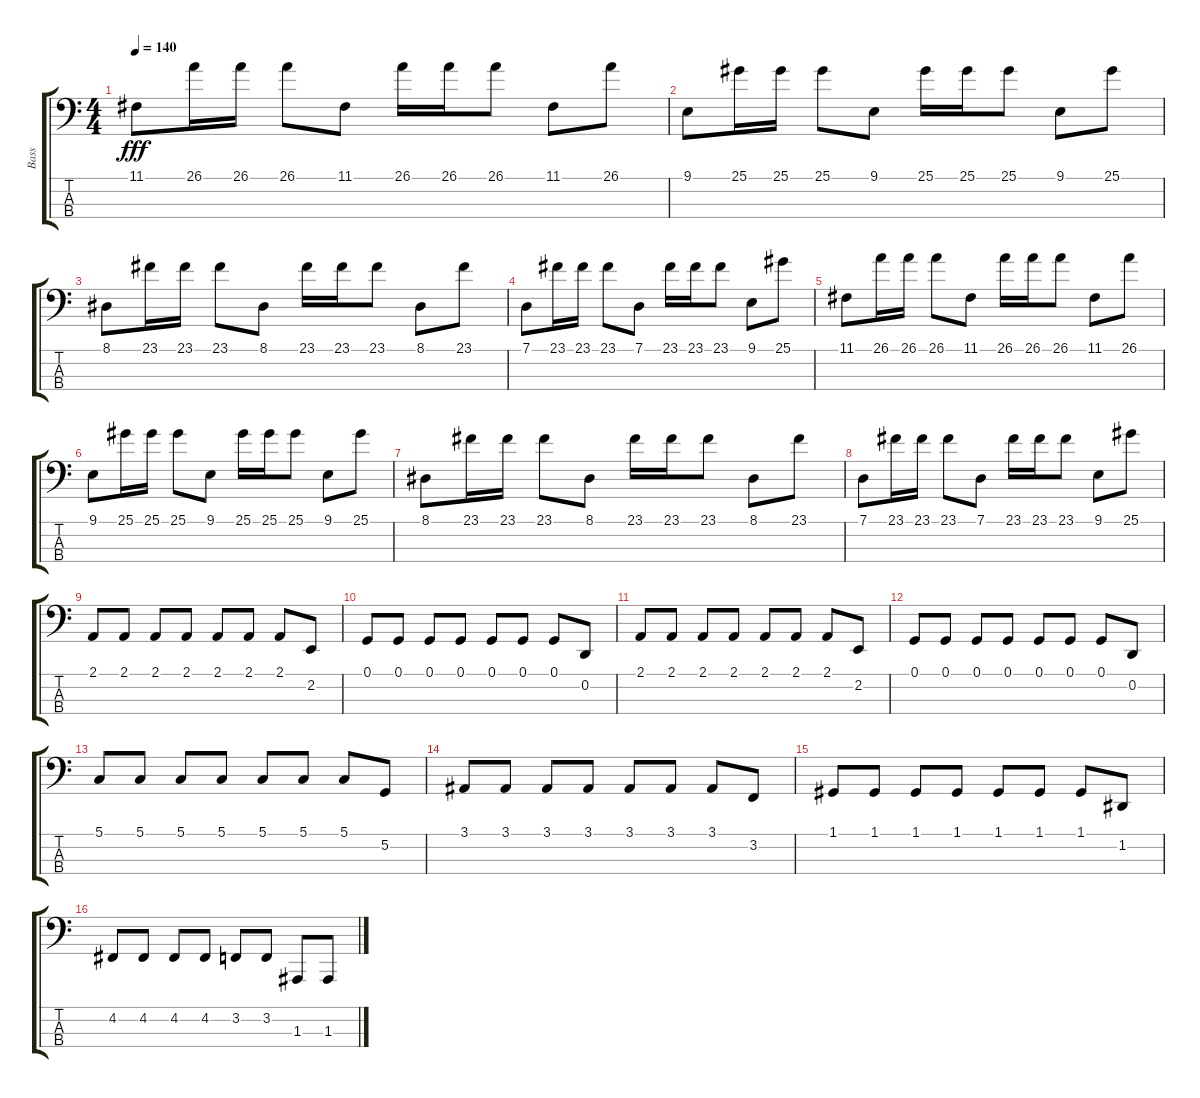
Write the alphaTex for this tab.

\track ("Bass" "Bass") {instrument electricpiano1}
\staff {score tabs}
\tuning (G2 D2 A1 E1) {hide}
\ts (4 4)
\tempo 140
\clef f4
\ks c
11.1.8{dy fff} 26.1.16 26.1.16 26.1.8 11.1.8 26.1.16 26.1.16 26.1.8 11.1.8 26.1.8 |
9.1.8 25.1.16 25.1.16 25.1.8 9.1.8 25.1.16 25.1.16 25.1.8 9.1.8 25.1.8 |
8.1.8 23.1.16 23.1.16 23.1.8 8.1.8 23.1.16 23.1.16 23.1.8 8.1.8 23.1.8 |
7.1.8 23.1.16 23.1.16 23.1.8 7.1.8 23.1.16 23.1.16 23.1.8 9.1.8 25.1.8 |
11.1.8 26.1.16 26.1.16 26.1.8 11.1.8 26.1.16 26.1.16 26.1.8 11.1.8 26.1.8 |
9.1.8 25.1.16 25.1.16 25.1.8 9.1.8 25.1.16 25.1.16 25.1.8 9.1.8 25.1.8 |
8.1.8 23.1.16 23.1.16 23.1.8 8.1.8 23.1.16 23.1.16 23.1.8 8.1.8 23.1.8 |
7.1.8 23.1.16 23.1.16 23.1.8 7.1.8 23.1.16 23.1.16 23.1.8 9.1.8 25.1.8 |
2.1.8 2.1.8 2.1.8 2.1.8 2.1.8 2.1.8 2.1.8 2.2.8 |
0.1.8 0.1.8 0.1.8 0.1.8 0.1.8 0.1.8 0.1.8 0.2.8 |
2.1.8 2.1.8 2.1.8 2.1.8 2.1.8 2.1.8 2.1.8 2.2.8 |
0.1.8 0.1.8 0.1.8 0.1.8 0.1.8 0.1.8 0.1.8 0.2.8 |
5.1.8 5.1.8 5.1.8 5.1.8 5.1.8 5.1.8 5.1.8 5.2.8 |
3.1.8 3.1.8 3.1.8 3.1.8 3.1.8 3.1.8 3.1.8 3.2.8 |
1.1.8 1.1.8 1.1.8 1.1.8 1.1.8 1.1.8 1.1.8 1.2.8 |
4.2.8 4.2.8 4.2.8 4.2.8 3.2.8 3.2.8 1.3.8 1.3.8
